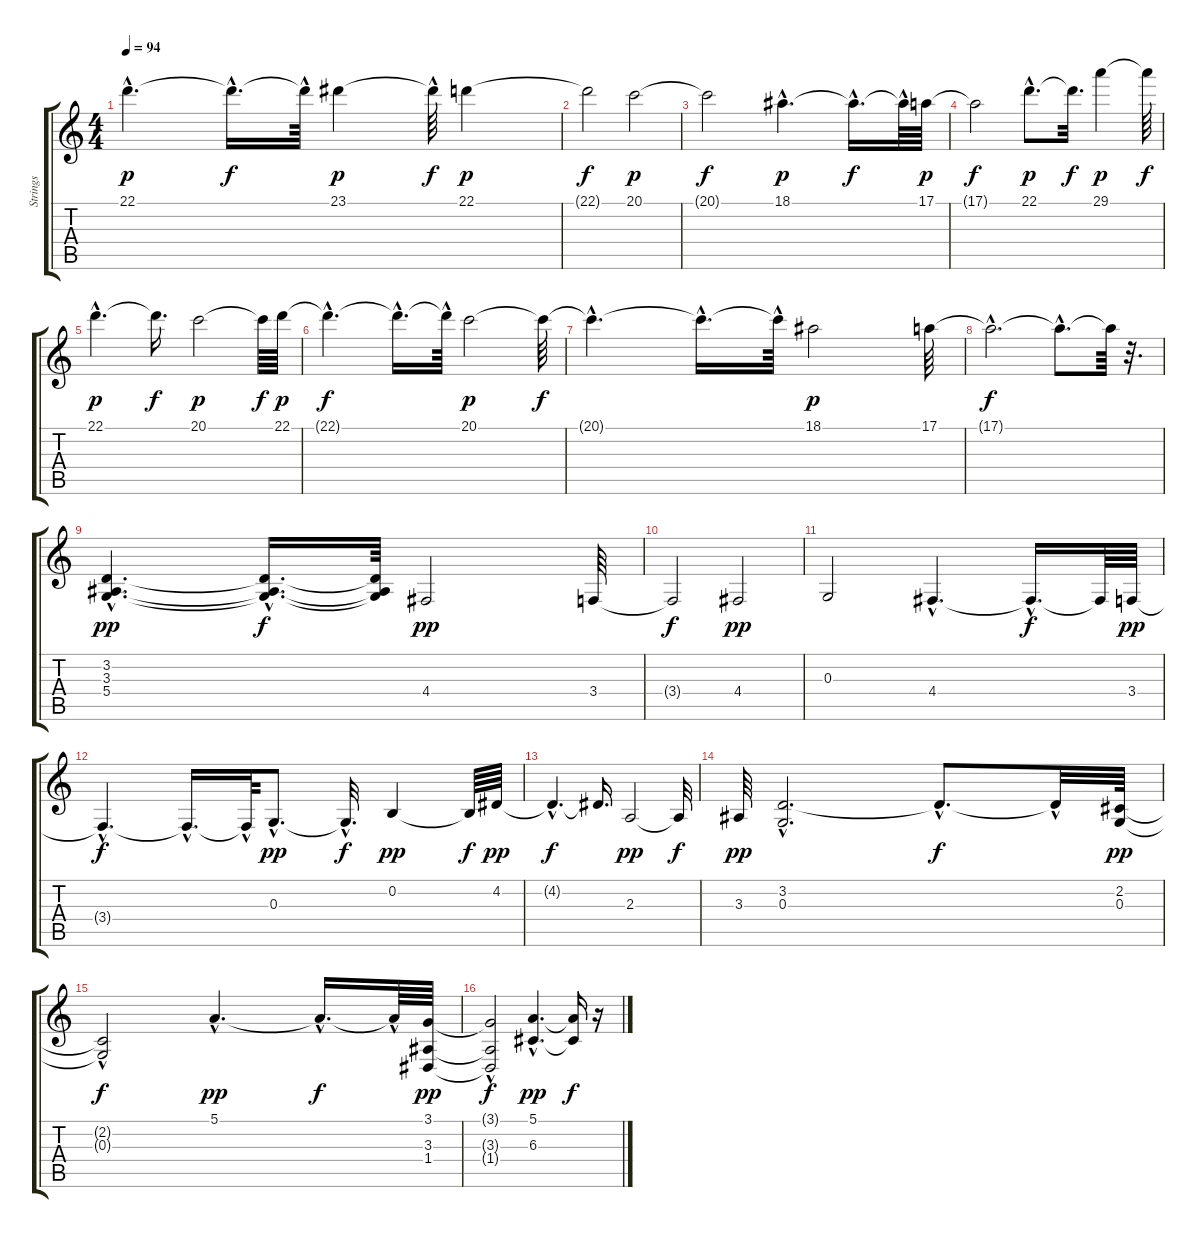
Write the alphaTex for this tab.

\track ("Strings" "Strings") {instrument synthstrings2}
\staff {score tabs}
\tuning (E4 B3 G3 D3 A2 E2) {hide}
\ts (4 4)
\tempo 94
\clef g2
\ks c
22.1{hac}.4{d dy p instrument synthstrings2} 22.1{hac t}.16{d dy f} 22.1{hac t}.64 23.1.4{dy p} 23.1{hac t}.64{dy f} 22.1.4{dy p} |
22.1{t}.2{dy f} 20.1.2{dy p} |
20.1{t}.2{dy f} 18.1{hac}.4{d dy p} 18.1{hac t}.16{d dy f} 18.1{hac t}.64 17.1.64{dy p} |
17.1{t}.2{dy f} 22.1{hac}.8{d dy p} 22.1{t}.32{d dy f} 29.1.4{dy p} 29.1{t}.64{dy f} |
22.1{hac}.4{d dy p} 22.1{t}.16{d dy f} 20.1.2{dy p} 20.1{t}.64{dy f} 22.1.64{dy p} |
22.1{hac t}.4{d dy f} 22.1{hac t}.16{d} 22.1{hac t}.64 20.1.2{dy p} 20.1{t}.64{dy f} |
20.1{hac t}.4{d} 20.1{hac t}.16{d} 20.1{hac t}.64 18.1.2{dy p} 17.1.64 |
17.1{hac t}.2{d dy f} 17.1{hac t}.8{d} 17.1{t}.64 r.32{d} |
(3.2{hac} 3.3{hac} 5.4{hac}).4{d dy pp} (3.2{hac t} 3.3{hac t} 5.4{hac t}).16{d dy f} (3.2{t} 3.3{t} 5.4{t}).64 4.4.2{dy pp} 3.4.64 |
3.4{t}.2{dy f} 4.4.2{dy pp} |
0.3.2 4.4{hac}.4{d} 4.4{hac t}.16{d dy f} 4.4{t}.64 3.4.64{dy pp} |
3.4{hac t}.4{d dy f} 3.4{hac t}.16{d} 3.4{hac t}.64 0.3{hac}.8{d dy pp} 0.3{hac t}.32{d dy f} 0.2.4{dy pp} 0.2{t}.64{dy f} 4.2.64{dy pp} |
4.2{hac t}.4{d dy f} 4.2{t}.16{d} 2.3.2{dy pp} 2.3{t}.32{dy f} |
3.3.64{dy pp} (3.2{hac} 0.3).2{d} 3.2{hac t}.8{d dy f} 3.2{hac t}.32 (2.2 0.3).64{dy pp} |
(2.2{hac t} 0.3{hac t}).2{dy f} 5.1{hac}.4{d dy pp} 5.1{hac t}.16{d dy f} 5.1{hac t}.64 (3.1 3.3 1.4).64{dy pp} |
(3.1{t} 3.3{t} 1.4{hac t}).2{dy f} (5.1{hac} 6.3{hac}).4{d dy pp} (5.1{t} 6.3{t}).16{dy f} r.16
